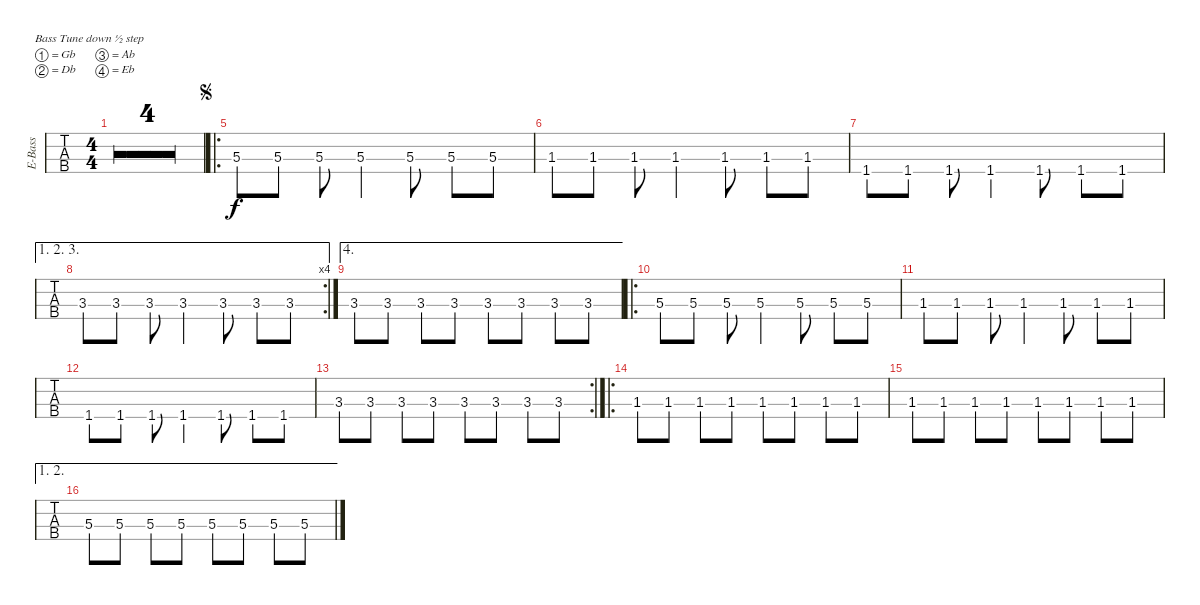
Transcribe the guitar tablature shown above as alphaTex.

\bracketExtendMode groupsimilarinstruments
\otherSystemsTrackNameOrientation horizontal
\track ("Electric Bass" "E-Bass") {multiBarRest instrument electricbassfinger}
\staff {tabs}
\tuning (Gb2 Db2 Ab1 Eb1)
\ts (4 4)
\beaming (8 2 2 2 2)
\tempo 210
\clef f4
\ks c
r.4{dy f instrument electricbassfinger} r.2{d} |
r.4 r.2{d} |
r.4 r.2{d} |
r.4 r.2{d} |
\ro
\jump segno
5.3.8 5.3.8 5.3.8 5.3.4 5.3.8 5.3.8 5.3.8 |
1.3.8 1.3.8 1.3.8 1.3.4 1.3.8 1.3.8 1.3.8 |
1.4.8 1.4.8 1.4.8 1.4.4 1.4.8 1.4.8 1.4.8 |
\ae (1 2 3)
\rc 4
3.3.8 3.3.8 3.3.8 3.3.4 3.3.8 3.3.8 3.3.8 |
\ae 4
3.3.8 3.3.8 3.3.8 3.3.8 3.3.8 3.3.8 3.3.8 3.3.8 |
\ro
5.3.8 5.3.8 5.3.8 5.3.4 5.3.8 5.3.8 5.3.8 |
1.3.8 1.3.8 1.3.8 1.3.4 1.3.8 1.3.8 1.3.8 |
1.4.8 1.4.8 1.4.8 1.4.4 1.4.8 1.4.8 1.4.8 |
\rc 2
3.3.8 3.3.8 3.3.8 3.3.8 3.3.8 3.3.8 3.3.8 3.3.8 |
\ro
1.3.8 1.3.8 1.3.8 1.3.8 1.3.8 1.3.8 1.3.8 1.3.8 |
1.3.8 1.3.8 1.3.8 1.3.8 1.3.8 1.3.8 1.3.8 1.3.8 |
\ae (1 2)
5.3.8 5.3.8 5.3.8 5.3.8 5.3.8 5.3.8 5.3.8 5.3.8
